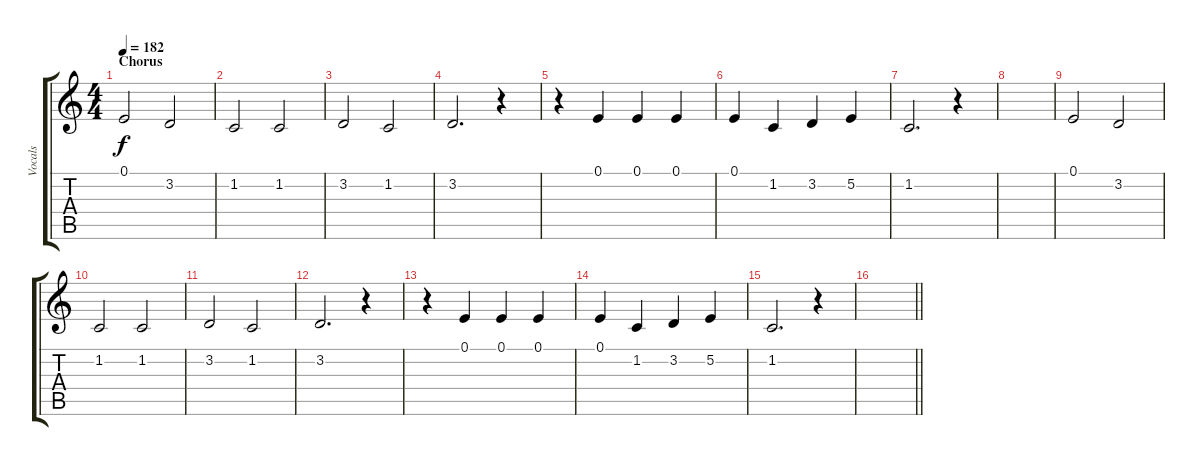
\track ("Vocals" "Vocals") {instrument altosax}
\staff {score tabs}
\tuning (E4 B3 G3 D3 A2 E2) {hide}
\ts (4 4)
\section ("" "Chorus")
\tempo 182
\clef g2
\ks c
0.1.2{dy f} 3.2.2 |
1.2.2 1.2.2 |
3.2.2 1.2.2 |
3.2.2{d} r.4 |
r.4 0.1.4 0.1.4 0.1.4 |
0.1.4 1.2.4 3.2.4 5.2.4 |
1.2.2{d} r.4 |
|
0.1.2 3.2.2 |
1.2.2 1.2.2 |
3.2.2 1.2.2 |
3.2.2{d} r.4 |
r.4 0.1.4 0.1.4 0.1.4 |
0.1.4 1.2.4 3.2.4 5.2.4 |
1.2.2{d} r.4 |
\barLineRight lightlight
